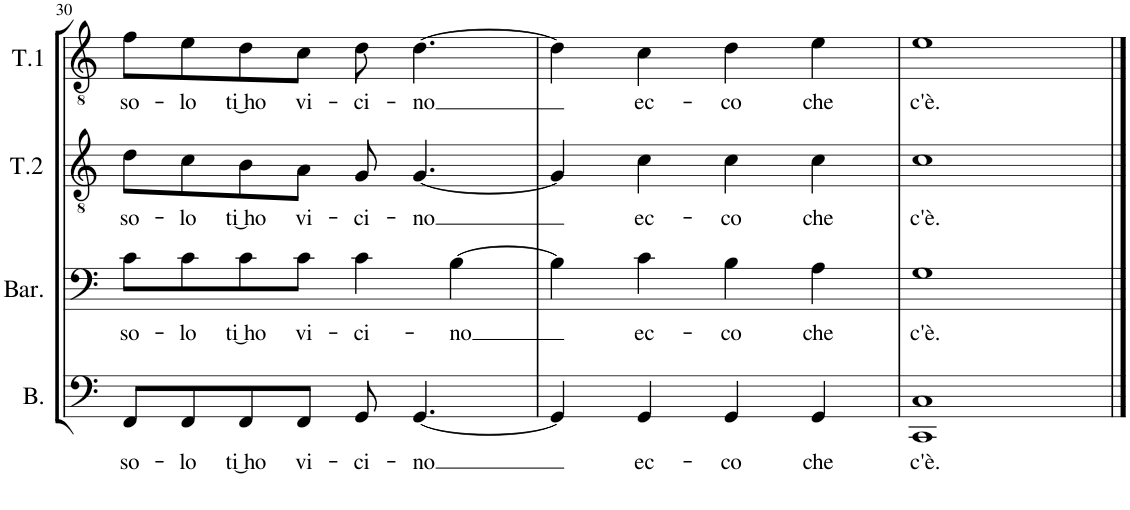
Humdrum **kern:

**kern	**text	**kern	**text	**kern	**text	**kern	**text
*part4	*part4	*part3	*part3	*part2	*part2	*part1	*part1
*staff4	*staff4	*staff3	*staff3	*staff2	*staff2	*staff1	*staff1
*I"Basso	*	*I"Baritono	*	*I"Tenore II	*	*I"Tenore I	*
*I'B.	*	*I'Bar.	*	*I'T.2	*	*I'T.1	*
!!LO:PB:g=z
*clefF4	*	*clefF4	*	*clefGv2	*	*clefGv2	*
*k[]	*	*k[]	*	*k[]	*	*k[]	*
*M4/4	*	*M4/4	*	*M4/4	*	*	*
*met(c)	*	*met(c)	*	*met(c)	*	*	*
=30	=30	=30	=30	=30	=30	=30	=30
!	!LO:LY:b	!	!LO:LY:b	!	!LO:LY:b	!	!LO:LY:b
8FF/L	so-	8c\L	so-	8d\L	so-	8f\L	so-
!	!LO:LY:b	!	!LO:LY:b	!	!LO:LY:b	!	!LO:LY:b
8FF/	-lo	8c\	-lo	8c\	-lo	8e\	-lo
!	!LO:LY:b	!	!LO:LY:b	!	!LO:LY:b	!	!LO:LY:b
8FF/	ti͜ ho	8c\	ti͜ ho	8B\	ti͜ ho	8d\	ti͜ ho
!	!LO:LY:b	!	!LO:LY:b	!	!LO:LY:b	!	!LO:LY:b
8FF/J	vi-	8c\J	vi-	8A\J	vi-	8c\J	vi-
!	!LO:LY:b	!	!LO:LY:b	!	!LO:LY:b	!	!LO:LY:b
8GG/	-ci-	4c\	-ci-	8G/	-ci-	8d\	-ci-
!	!LO:LY:b	!	!	!	!LO:LY:b	!	!LO:LY:b
[4.GG/	-no	.	.	[4.G/	-no	[4.d\	-no
!	!	!	!LO:LY:b	!	!	!	!
.	.	[4B\	-no	.	.	.	.
=31	=31	=31	=31	=31	=31	=31	=31
4GG/]	.	4B\]	.	4G/]	.	4d\]	.
!	!LO:LY:b	!	!LO:LY:b	!	!LO:LY:b	!	!LO:LY:b
4GG/	ec-	4c\	ec-	4c\	ec-	4c\	ec-
!	!LO:LY:b	!	!LO:LY:b	!	!LO:LY:b	!	!LO:LY:b
4GG/	-co	4B\	-co	4c\	-co	4d\	-co
!	!LO:LY:b	!	!LO:LY:b	!	!LO:LY:b	!	!LO:LY:b
4GG/	che	4A\	che	4c\	che	4e\	che
=32	=32	=32	=32	=32	=32	=32	=32
!	!LO:LY:b	!	!LO:LY:b	!	!LO:LY:b	!	!LO:LY:b
*^	*	*	*	*	*	*	*
1C	1CC	c'è.	1G	c'è.	1c	c'è.	1e	c'è.
*v	*v	*	*	*	*	*	*	*
==	==	==	==	==	==	==	==
*-	*-	*-	*-	*-	*-	*-	*-
